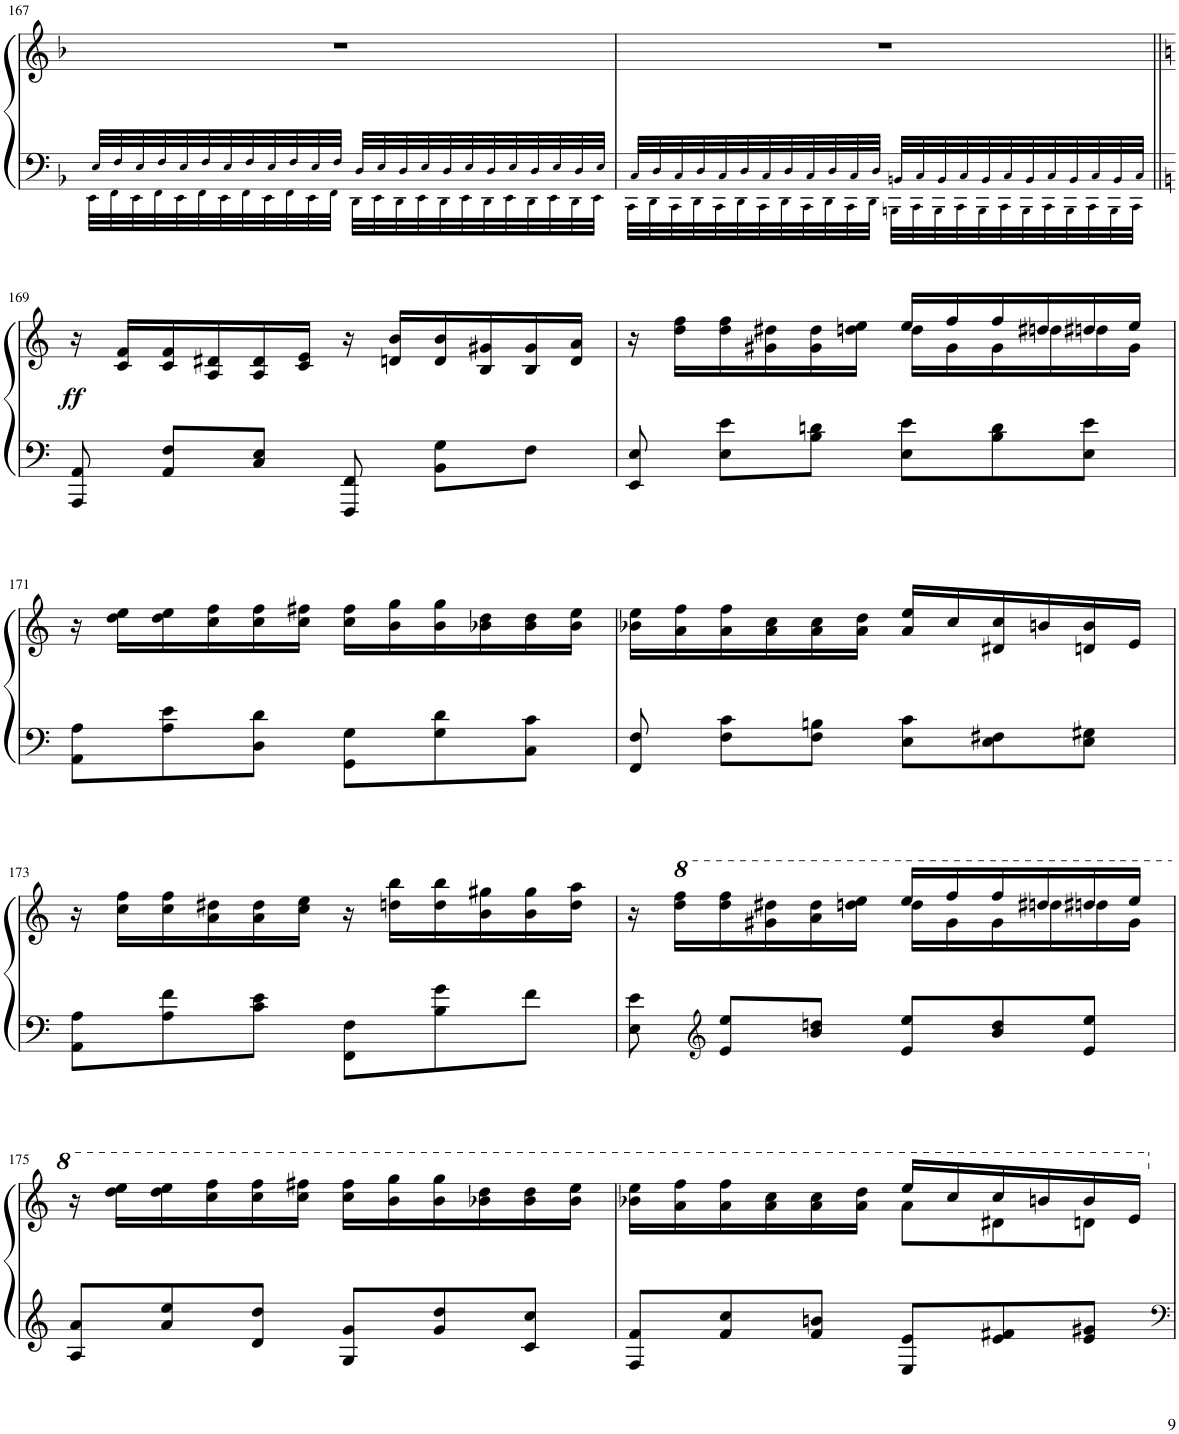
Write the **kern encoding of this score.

**kern	**kern	**dynam
*part1	*part1	*part1
*staff2	*staff1	*staff1/2
*I"Piano	*	*
*I'Pno.	*	*
!!LO:PB:g=z
*clefF4	*clefG2	*
*k[b-]	*k[b-]	*
*M6/8	*M6/8	*
=167	=167	=167
*^	*	*
32E^!/LLL	32EE^!\LLL	2.r	.
32F!/	32FF!\	.	.
32E!/	32EE!\	.	.
32F!/	32FF!\	.	.
32E!/	32EE!\	.	.
32F!/	32FF!\	.	.
32E!/	32EE!\	.	.
32F!/	32FF!\	.	.
32E!/	32EE!\	.	.
32F!/	32FF!\	.	.
32E!/	32EE!\	.	.
32F!/JJJ	32FF!\JJJ	.	.
32D^!/LLL	32DD^!\LLL	.	.
32E!/	32EE!\	.	.
32D!/	32DD!\	.	.
32E!/	32EE!\	.	.
32D!/	32DD!\	.	.
32E!/	32EE!\	.	.
32D!/	32DD!\	.	.
32E!/	32EE!\	.	.
32D!/	32DD!\	.	.
32E!/	32EE!\	.	.
32D!/	32DD!\	.	.
32E!/JJJ	32EE!\JJJ	.	.
=168	=168	=168	=168
32C^!/LLL	32CC^!\LLL	2.r	.
32D!/	32DD!\	.	.
32C!/	32CC!\	.	.
32D!/	32DD!\	.	.
32C!/	32CC!\	.	.
32D!/	32DD!\	.	.
32C!/	32CC!\	.	.
32D!/	32DD!\	.	.
32C!/	32CC!\	.	.
32D!/	32DD!\	.	.
32C!/	32CC!\	.	.
32D!/JJJ	32DD!\JJJ	.	.
32BBn^!/LLL	32BBBn^!\LLL	.	.
32C!/	32CC!\	.	.
32BB!/	32BBB!\	.	.
32C!/	32CC!\	.	.
32BB!/	32BBB!\	.	.
32C!/	32CC!\	.	.
32BB!/	32BBB!\	.	.
32C!/	32CC!\	.	.
32BB!/	32BBB!\	.	.
32C!/	32CC!\	.	.
32BB!/	32BBB!\	.	.
32C!/JJJ	32CC!\JJJ	.	.
*v	*v	*	*
!!LO:LB:g=z
=169||	=169||	=169||
*k[]	*k[]	*
*^	*	*
!	!	!	!LO:DY:a=2
*v	*v	*	*
8AAA/^ 8AA/^	16r	ff
.	16c/ 16f/LL	.
8AA/ 8F/L	16c/ 16f/	.
.	16A/ 16d#X/	.
8C/ 8E/J	16A/ 16d#/	.
.	16c/ 16e/JJ	.
8FFF/^ 8FF/^	16r	.
.	16dn/ 16b/LL	.
8BB\ 8G\L	16d/ 16b/	.
.	16B/ 16g#X/	.
8F\J	16B/ 16g#/	.
.	16d/ 16a/JJ	.
=170	=170	=170
*	*^	*
8EE/ 8E/	16r	4.ryy	.
.	16dd\ 16ff\LL	.	.
8E\ 8e\L	16dd\ 16ff\	.	.
.	16g#X\ 16dd#X\	.	.
8B\ 8dn\J	16g#\ 16dd#\	.	.
.	16ddn\ 16ee\JJ	.	.
8E\ 8e\L	16ee/LL	16dd\LL	.
.	16ff/	16g#\	.
8B\ 8d\	16ff/	16g#\	.
.	16dd#X/	16ddn\	.
8E\ 8e\J	16dd#X/	16ddn\	.
.	16ee/JJ	16g#\JJ	.
*	*v	*v	*
!!LO:LB:g=z
=171	=171	=171
8AA\ 8A\L	16r	.
.	16dd\ 16ee\LL	.
8A\ 8e\	16dd\ 16ee\	.
.	16cc\ 16ff\	.
8D\ 8d\J	16cc\ 16ff\	.
.	16cc\ 16ff#X\JJ	.
8GG\ 8G\L	16cc\ 16ff#\LL	.
.	16b\ 16gg\	.
8G\ 8d\	16b\ 16gg\	.
.	16b-X\ 16dd\	.
8C\ 8c\J	16b-\ 16dd\	.
.	16b-\ 16ee\JJ	.
=172	=172	=172
8FF/ 8F/	16b-X\ 16ee\LL	.
.	16a\ 16ff\	.
8F\ 8c\L	16a\ 16ff\	.
.	16a\ 16cc\	.
8F\ 8Bn\J	16a\ 16cc\	.
.	16a\ 16dd\JJ	.
8E\ 8c\L	16a/ 16ee/LL	.
.	16cc/	.
8E\ 8F#X\	16d#X/ 16cc/	.
.	16bn/	.
8E\ 8G#X\J	16dn/ 16b/	.
.	16e/JJ	.
!!LO:LB:g=z
=173	=173	=173
8AA\ 8A\L	16r	.
.	16cc\ 16ff\LL	.
8A\ 8f\	16cc\ 16ff\	.
.	16a\ 16dd#X\	.
8c\ 8e\J	16a\ 16dd#\	.
.	16cc\ 16ee\JJ	.
8FF\ 8F\L	16r	.
.	16ddn\ 16bb\LL	.
8B\ 8g\	16dd\ 16bb\	.
.	16b\ 16gg#X\	.
8f\J	16b\ 16gg#\	.
.	16dd\ 16aa\JJ	.
=174	=174	=174
*	*^	*
8E\ 8e\	16r	4.ryy	.
*	*8va	*	*
.	16ddd\ 16fff\LL	.	.
*clefG2	*	*	*
8e/ 8ee/L	16ddd\ 16fff\	.	.
.	16gg#X\ 16ddd#X\	.	.
8b/ 8ddn/J	16aa\ 16ddd#\	.	.
.	16dddn\ 16eee\JJ	.	.
8e/ 8ee/L	16eee/LL	16ddd\LL	.
.	16fff/	16gg#\	.
8b/ 8dd/	16fff/	16gg#\	.
.	16ddd#X/	16dddn\	.
8e/ 8ee/J	16ddd#X/	16dddn\	.
.	16eee/JJ	16gg#\JJ	.
*	*v	*v	*
!!LO:LB:g=z
=175	=175	=175
8A/ 8a/L	16r	.
.	16ddd\ 16eee\LL	.
8a/ 8ee/	16ddd\ 16eee\	.
.	16ccc\ 16fff\	.
8d/ 8dd/J	16ccc\ 16fff\	.
.	16ccc\ 16fff#X\JJ	.
8G/ 8g/L	16ccc\ 16fff#\LL	.
.	16bb\ 16ggg\	.
8g/ 8dd/	16bb\ 16ggg\	.
.	16bb-X\ 16ddd\	.
8c/ 8cc/J	16bb-\ 16ddd\	.
.	16bb-\ 16eee\JJ	.
=176	=176	=176
*	*^	*
8F/ 8f/L	16bb-X\ 16eee\LL	4.ryy	.
.	16aa\ 16fff\	.	.
8f/ 8cc/	16aa\ 16fff\	.	.
.	16aa\ 16ccc\	.	.
8f/ 8bn/J	16aa\ 16ccc\	.	.
.	16aa\ 16ddd\JJ	.	.
8E/ 8e/L	16eee/LL	8aa\L	.
.	16ccc/	.	.
8e/ 8f#X/	16ccc/	8dd#X\	.
.	16bbn/	.	.
8e/ 8g#X/J	16bb/	8ddn\J	.
.	16ee/JJ	.	.
*	*v	*v	*
*	*X8va	*
=	=	=
*-	*-	*-
